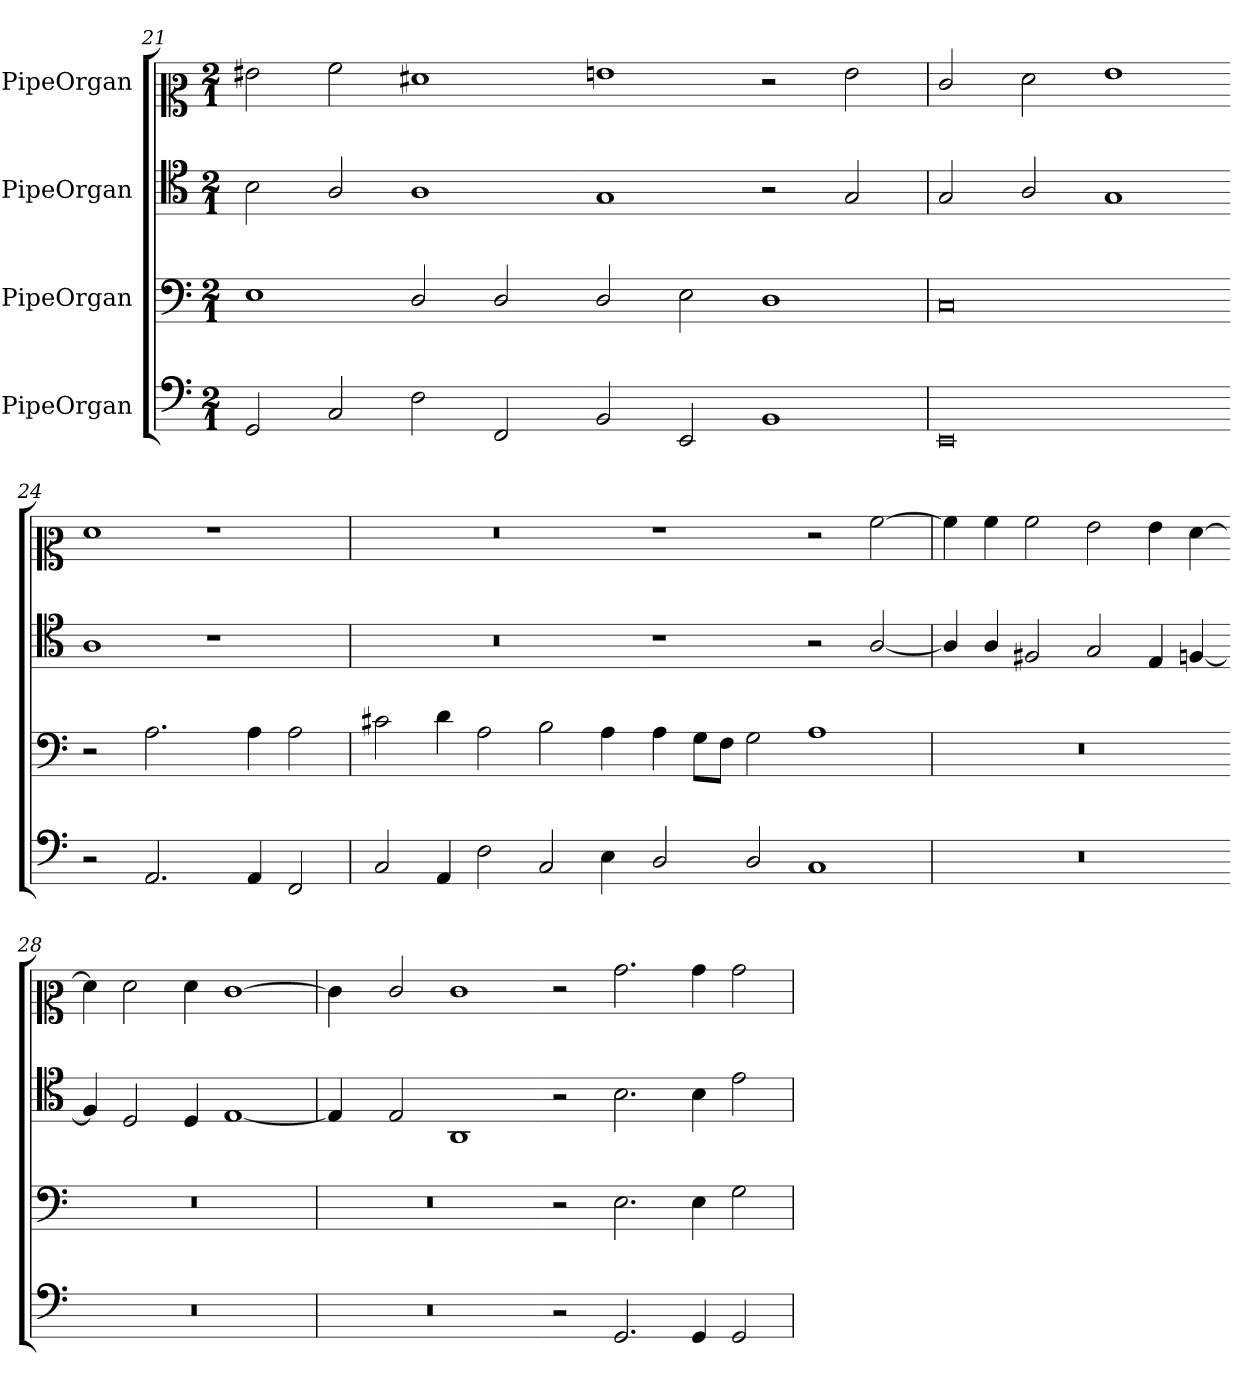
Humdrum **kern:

**kern	**kern	**kern	**kern
*part4	*part3	*part2	*part1
*staff4	*staff3	*staff2	*staff1
*I"PipeOrgan	*I"PipeOrgan	*I"PipeOrgan	*I"PipeOrgan
*clefF5	*clefF4	*clefC4	*clefC2
*k[]	*k[]	*k[]	*k[]
*a:	*a:	*a:	*a:
*M2/1	*M2/1	*M2/1	*M2/1
=21	=21	=21	=21
2EE/	1E	2B\	2g#X\
2AA/	.	2A/	2a\
2D\	2D/	1A	1f#X
2DD/	2D/	.	.
=22-	=22-	=22-	=22-
2GG/	2D/	1G	1gn
2CC/	2E\	.	.
1GG	1D	2r	2r
.	.	2G/	2g\
=23	=23	=23	=23
0CC	0C	2G/	2e/
.	.	2A/	2f\
.	.	1G	1g
=24-	=24-	=24-	=24-
2r	2r	1A	1f
2.FF/	2.A\	.	.
.	.	1r	1r
4FF/	4A\	.	.
2DD/	2A\	.	.
=25	=25	=25	=25
2AA/	2c#X\	0r	0r
4FF/	4d\	.	.
2D\	2A\	.	.
2AA/	2B\	.	.
4C\	4A\	.	.
=26-	=26-	=26-	=26-
2BB/	4A\	1r	1r
.	8G\L	.	.
.	8F\J	.	.
2BB/	2G\	.	.
1AA	1A	2r	2r
.	.	[2A/	[2a\
=27	=27	=27	=27
0r	0r	4A!/]	4a!\]
.	.	4A/	4a\
.	.	2F#X/	2a\
.	.	2G/	2g\
.	.	4E/	4g\
.	.	[4Fn/	[4f\
=28-	=28-	=28-	=28-
0r	0r	4F/]	4f\]
.	.	2D/	2f\
.	.	4D/	4f\
.	.	[1E	[1e
=29	=29	=29	=29
!	!	!LO:N:vis=4	!LO:N:vis=4
0r	0r	2E!/]	2e!\]
.	.	2E/	2e/
.	.	1AA	1e
=30-	=30-	=30-	=30-
2r	2r	2r	2r
2.EE/	2.E\	2.B\	2.b\
4EE/	4E\	4B\	4b\
2EE/	2G\	2e\	2b\
=	=	=	=
*-	*-	*-	*-
